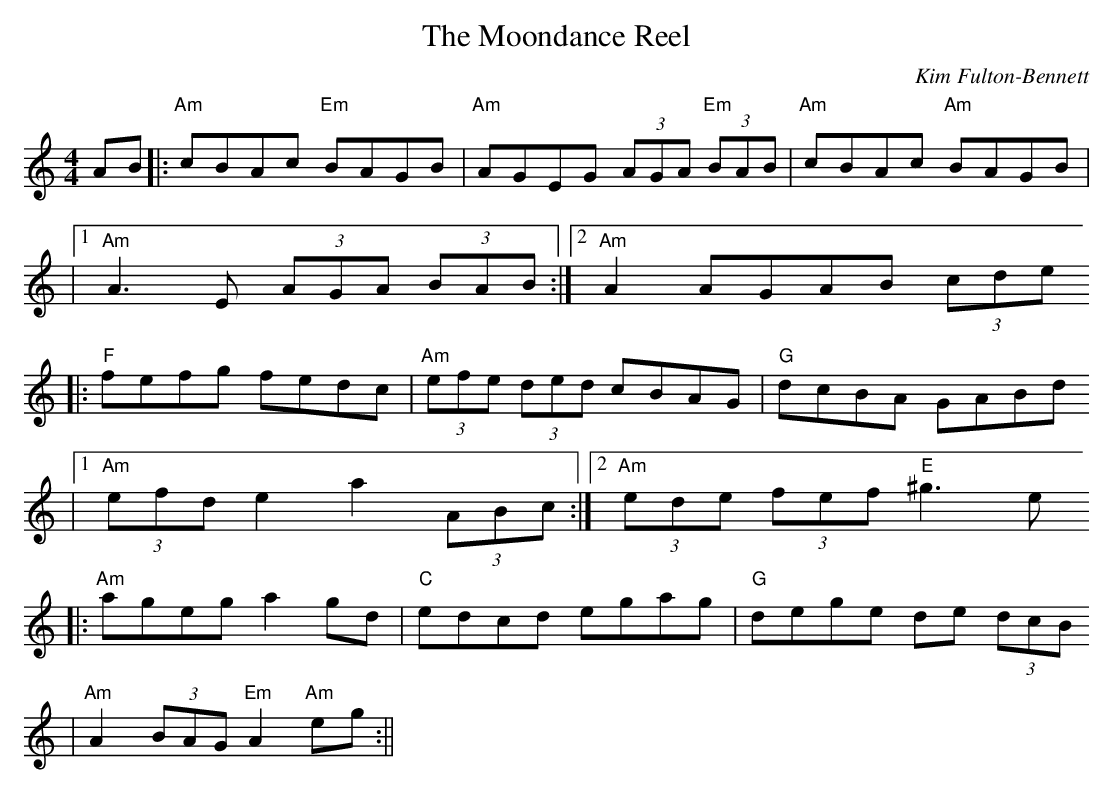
X:1
T:The Moondance Reel
C:Kim Fulton-Bennett
L:1/8
M:4/4
K:C
AB \
|: "Am"cBAc "Em"BAGB|"Am"AGEG (3AGA "Em"(3BAB|"Am"cBAc "Am"BAGB|
|1 "Am"A3 E (3AGA (3BAB :|2 "Am"A2 AGAB (3cde
|: "F"fefg fedc| "Am"(3efe (3ded cBAG |"G"dcBA GABd
|1 "Am"(3efd e2 a2 (3ABc :|2 "Am"(3ede (3fef "E"^g3 e
|: "Am"ageg a2 gd | "C"edcd egag |"G"dege de (3dcB
|"Am"A2 (3BAG "Em"A2 "Am"eg:||
